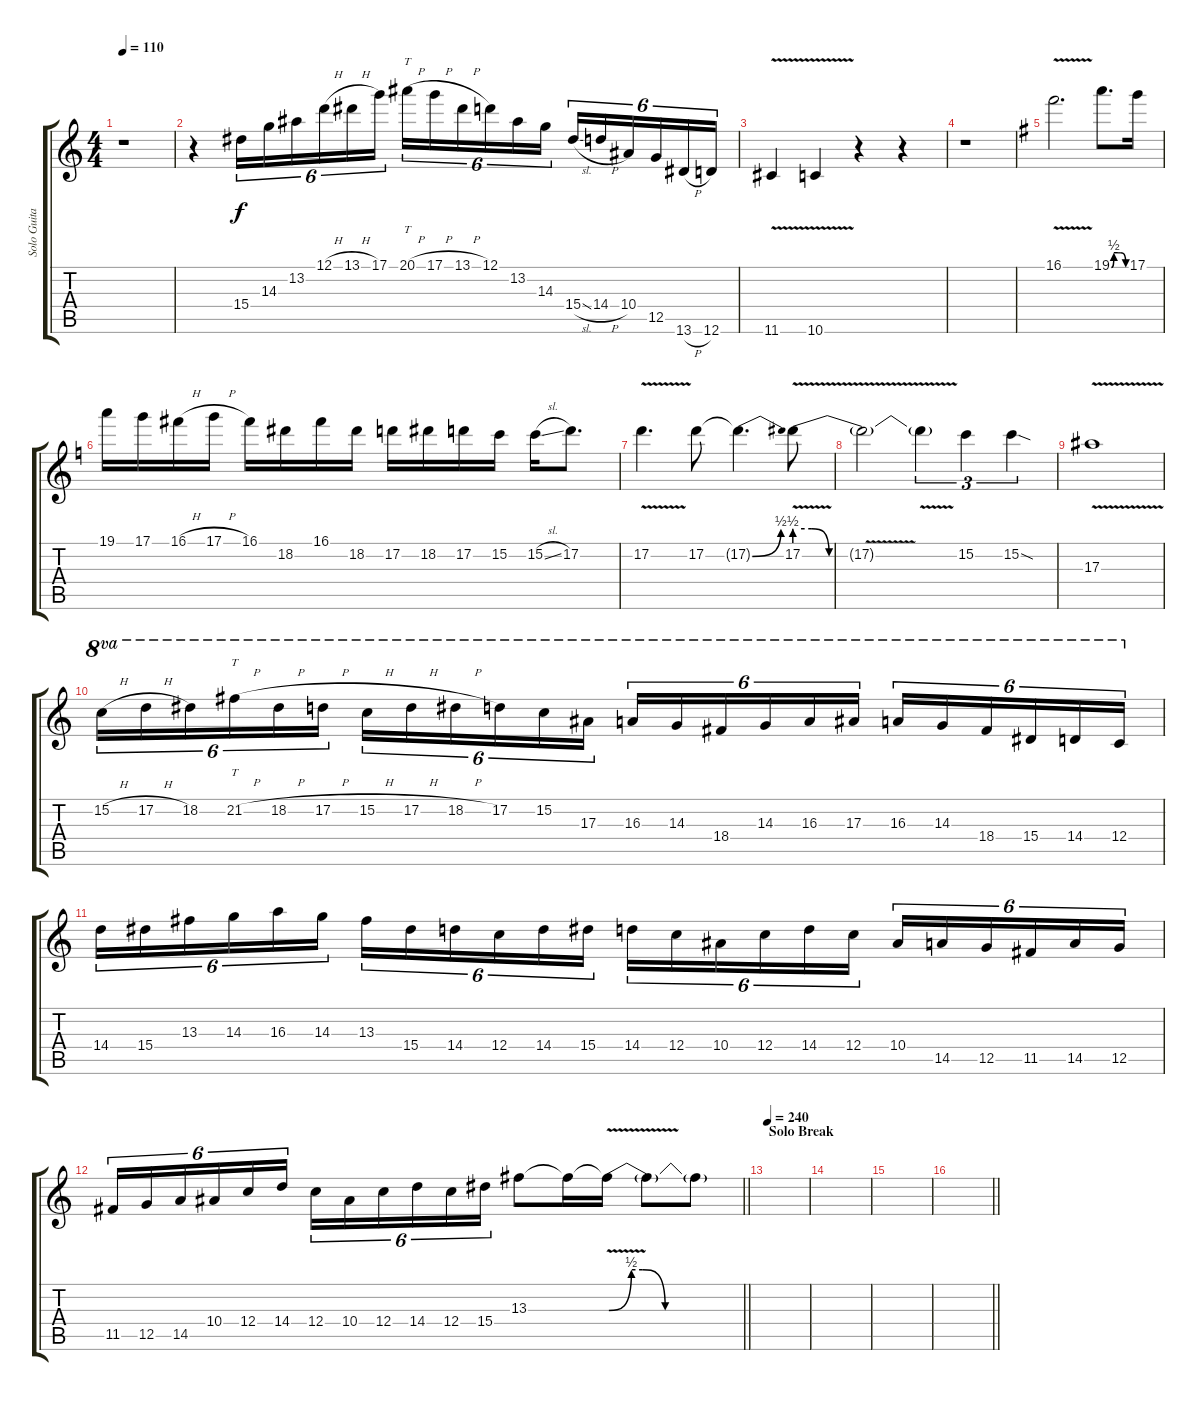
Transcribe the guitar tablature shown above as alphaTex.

\track ("Solo Guitar" "Solo Guita") {instrument overdrivenguitar}
\staff {score tabs}
\tuning (D4 A3 F3 C3 G2 D2) {hide}
\ts (4 4)
\tempo 110
\clef g2
\ks c
r.1{dy f} |
r.4 15.4.16{tu (6 4) volume 16} 14.3.16{tu (6 4)} 13.2.16{tu (6 4)} 12.1{h}.16{tu (6 4)} 13.1{h}.16{tu (6 4)} 17.1.16{tu (6 4)} 20.1{h}.16{tt tu (6 4)} 17.1{h}.16{tu (6 4)} 13.1{h}.16{tu (6 4)} 12.1.16{tu (6 4)} 13.2.16{tu (6 4)} 14.3.16{tu (6 4)} 15.4{sl}.16{tu (6 4)} 14.4{h}.16{tu (6 4)} 10.4.16{tu (6 4)} 12.5.16{tu (6 4)} 13.6{h}.16{tu (6 4)} 12.6.16{tu (6 4)} |
11.6{v}.4 10.6{v}.4 r.4 r.4 |
r.1 |
\ks g
16.1{v}.2{d} 19.1{be (custom 0 0 10 2 27 2 30 2 33 2 38 2 60 0)}.8{d} 17.1.16 |
\ks c
19.1.16 17.1.16 16.1{h}.16 17.1{h}.16 16.1.16 18.2.16 16.1.16 18.2.16 17.2.16 18.2.16 17.2.16 15.2.16 15.2{sl}.16 17.2.8{d} |
17.2{v}.4{d} 17.2.8 17.2{be (bend 0 0 60 2) t}.4{d} 17.2{be (custom 0 2 15 2 30 0 60 0) v}.8 |
17.2{v t}.2 17.2{t}.4{tu (3 2)} 15.2.4{tu (3 2)} 15.2{sod}.4{tu (3 2)} |
17.3{v}.1 |
15.2{h}.16{tu (6 4) ot 8va} 17.2{h}.16{tu (6 4) ot 8va} 18.2.16{tu (6 4) ot 8va} 21.2{h}.16{tt tu (6 4) ot 8va} 18.2{h}.16{tu (6 4) ot 8va} 17.2{h}.16{tu (6 4) ot 8va} 15.2{h}.16{tu (6 4) ot 8va} 17.2{h}.16{tu (6 4) ot 8va} 18.2{h}.16{tu (6 4) ot 8va} 17.2.16{tu (6 4) ot 8va} 15.2.16{tu (6 4) ot 8va} 17.3.16{tu (6 4) ot 8va} 16.3.16{tu (6 4) ot 8va} 14.3.16{tu (6 4) ot 8va} 18.4.16{tu (6 4) ot 8va} 14.3.16{tu (6 4) ot 8va} 16.3.16{tu (6 4) ot 8va} 17.3.16{tu (6 4) ot 8va} 16.3.16{tu (6 4) ot 8va} 14.3.16{tu (6 4) ot 8va} 18.4.16{tu (6 4) ot 8va} 15.4.16{tu (6 4) ot 8va} 14.4.16{tu (6 4) ot 8va} 12.4.16{tu (6 4) ot 8va} |
14.4.16{tu (6 4)} 15.4.16{tu (6 4)} 13.3.16{tu (6 4)} 14.3.16{tu (6 4)} 16.3.16{tu (6 4)} 14.3.16{tu (6 4)} 13.3.16{tu (6 4)} 15.4.16{tu (6 4)} 14.4.16{tu (6 4)} 12.4.16{tu (6 4)} 14.4.16{tu (6 4)} 15.4.16{tu (6 4)} 14.4.16{tu (6 4)} 12.4.16{tu (6 4)} 10.4.16{tu (6 4)} 12.4.16{tu (6 4)} 14.4.16{tu (6 4)} 12.4.16{tu (6 4)} 10.4.16{tu (6 4)} 14.5.16{tu (6 4)} 12.5.16{tu (6 4)} 11.5.16{tu (6 4)} 14.5.16{tu (6 4)} 12.5.16{tu (6 4)} |
\barLineRight lightlight
11.5.16{tu (6 4)} 12.5.16{tu (6 4)} 14.5.16{tu (6 4)} 10.4.16{tu (6 4)} 12.4.16{tu (6 4)} 14.4.16{tu (6 4)} 12.4.16{tu (6 4)} 10.4.16{tu (6 4)} 12.4.16{tu (6 4)} 14.4.16{tu (6 4)} 12.4.16{tu (6 4)} 15.4.16{tu (6 4)} 13.3.8 13.3{t}.16 13.3{be (custom 0 0 10 2 15 2 25 0 30 0 53 0 56 0 58 0 60 0) v t}.16 13.3{t}.8 13.3{t}.8 |
\section ("" "Solo Break")
\tempo 240
|
|
|
\barLineRight lightlight
